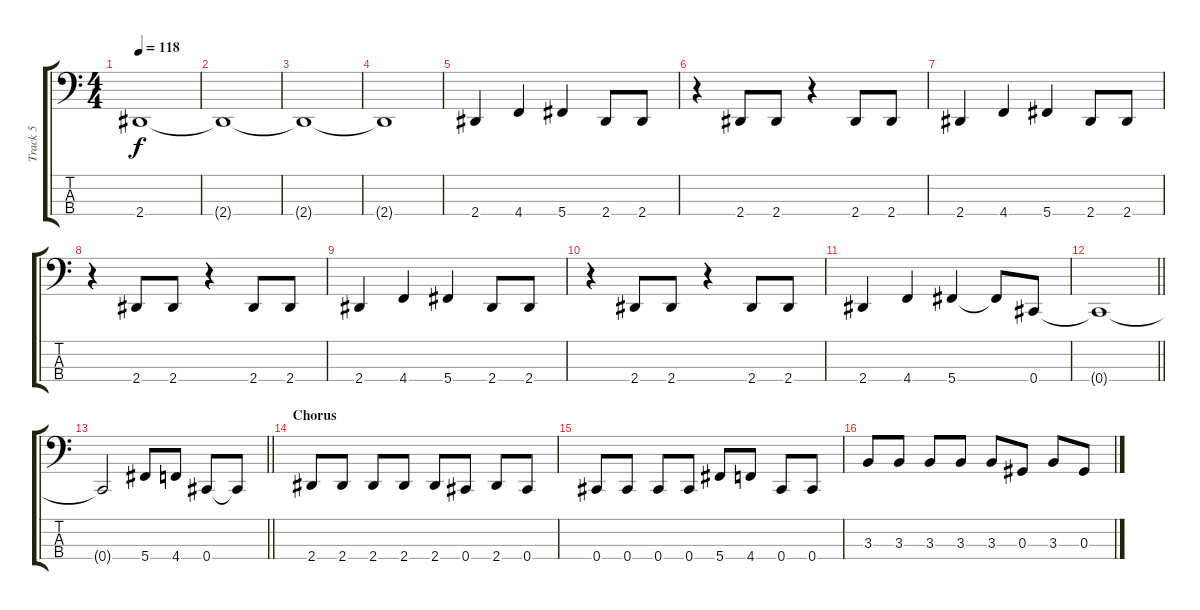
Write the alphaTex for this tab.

\track ("Track 5" "Track 5") {instrument electricbassfinger}
\staff {score tabs}
\tuning (Gb2 Db2 Ab1 Db1) {hide}
\ts (4 4)
\section ("" "")
\tempo 118
\clef f4
\ks c
2.4.1{dy f} |
2.4{t}.1 |
2.4{t}.1 |
2.4{t}.1 |
2.4.4 4.4.4 5.4.4 2.4.8 2.4.8 |
r.4 2.4.8 2.4.8 r.4 2.4.8 2.4.8 |
2.4.4 4.4.4 5.4.4 2.4.8 2.4.8 |
r.4 2.4.8 2.4.8 r.4 2.4.8 2.4.8 |
2.4.4 4.4.4 5.4.4 2.4.8 2.4.8 |
r.4 2.4.8 2.4.8 r.4 2.4.8 2.4.8 |
2.4.4 4.4.4 5.4.4 5.4{t}.8 0.4.8 |
\barLineRight lightlight
0.4{t}.1 |
\barLineRight lightlight
0.4{t}.2 5.4.8 4.4.8 0.4.8 0.4{t}.8 |
\section ("" "Chorus")
2.4.8 2.4.8 2.4.8 2.4.8 2.4.8 0.4.8 2.4.8 0.4.8 |
0.4.8 0.4.8 0.4.8 0.4.8 5.4.8 4.4.8 0.4.8 0.4.8 |
3.3.8 3.3.8 3.3.8 3.3.8 3.3.8 0.3.8 3.3.8 0.3.8
